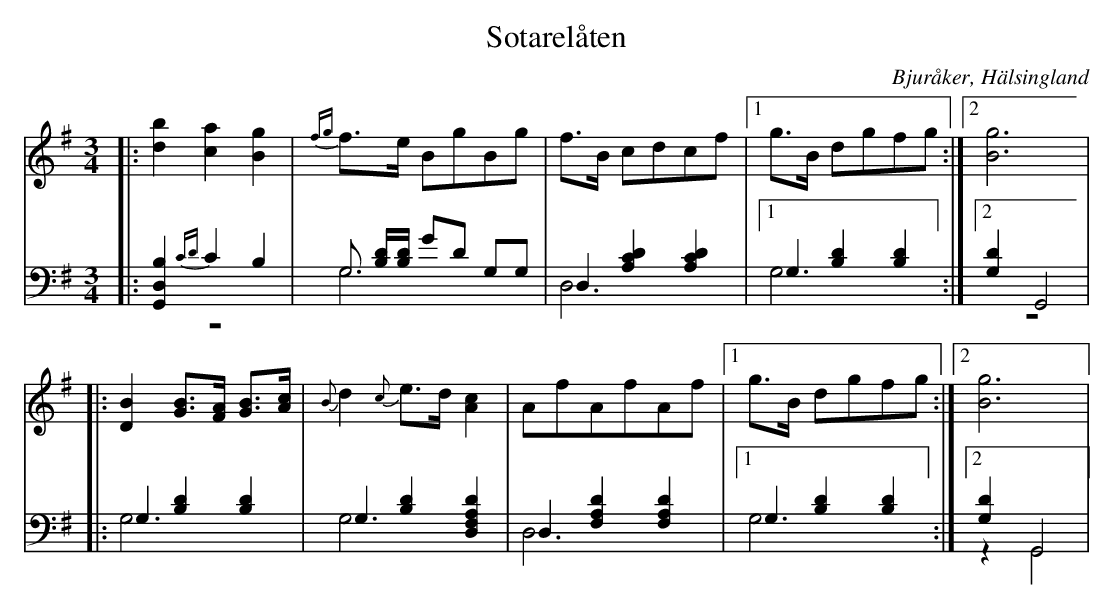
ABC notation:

X:1
T: Sotarelåten
O: Bjuråker, Hälsingland
M: 3/4
L: 1/8
K: G
V:1
V:2
V:3 merge
V:1
|:[d2b2] [c2a2] [B2g2]|{fg}f>e BgBg|f>B cdcf |1g>B dgfg :|2 [B6g6]|
|:[D2B2] [GB]>[FA] [GB]>[Ac]|{B}d2 {c}e>d [A2c2]|AfAfAf |1g>B dgfg :|2 [B6g6]|
V:2 clef=bass
|:[G,,2 D,2B,2] {CD}C2 B,2|G, [B,/ D/][B,/ D/] GD G,G,|D,2 [A,2 C2 D2] [A,2 C2 D2]|1G,2 [B,2 D2] [B,2 D2]:|2 [G,2D2] G,,4|
|:G,2 [B,2 D2] [B,2 D2]|G,2 [B,2 D2] [D,2 F,2A,2D2]|D,2 [F,2 A,2 D2] [F,2 A,2 D2]|1 G,2 [B,2 D2] [B,2 D2] :|2 [G,2D2] G,,4|
V:3 clef=bass
|:z6|G,6|D,6|1G,6:|2 z6|
|:G,6|G,6|D,6|1 G,6 :|2 z2 G,,4|
